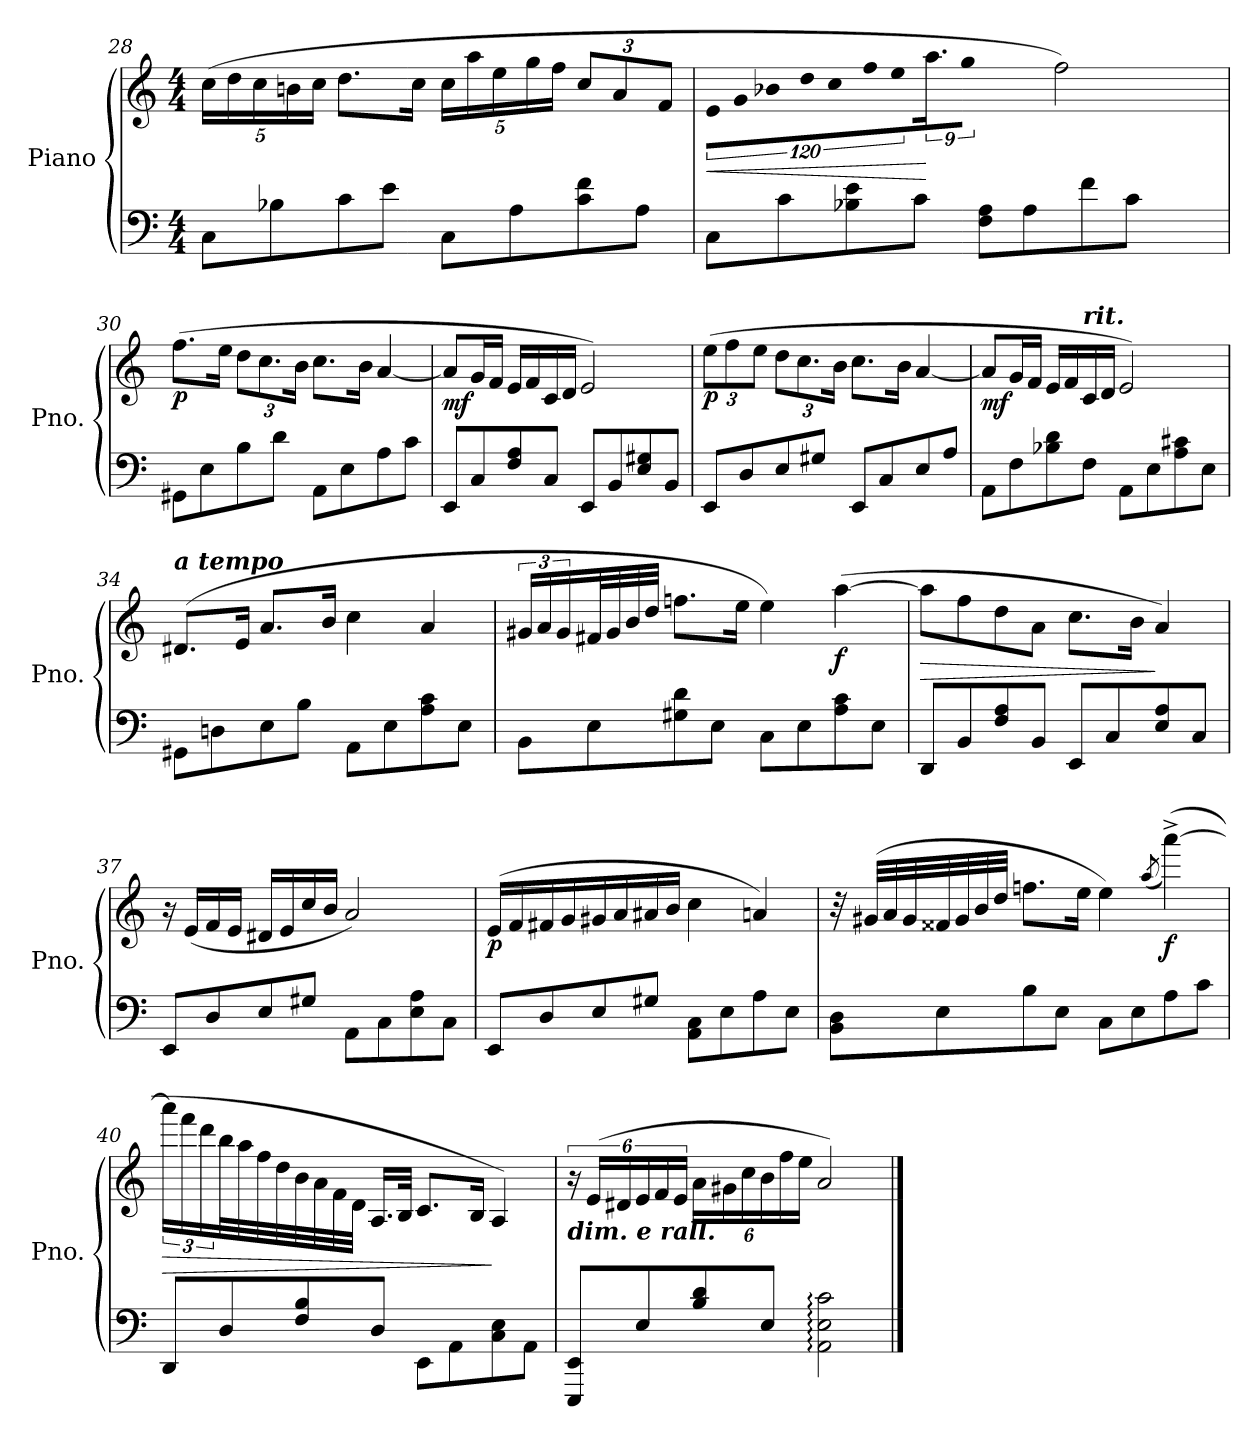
**kern	**kern	**dynam
*part1	*part1	*part1
*staff2	*staff1	*staff1/2
*I"Piano	*	*
*I'Pno.	*	*
!!LO:LB:g=z
*clefF4	*clefG2	*
*k[]	*k[]	*
*M4/4	*M4/4	*
=28	=28	=28
!	!	!LO:DY:b
8C\L	(20cc\LL	other-dynamics
.	20dd\	.
.	20cc\	.
8B-X\	.	.
.	20bn\	.
.	20cc\JJ	.
8c\	8.dd\L	.
8e\J	.	.
.	16cc\Jk	.
8C\L	20cc\LL	.
.	20aa\	.
.	20ee\	.
8A\	.	.
.	20gg\	.
.	20ff\JJ	.
8c\ 8f\	12cc/L	.
.	12a/	.
8A\J	.	.
.	12f/J	.
=29	=29	=29
!	!LO:N:vis=16	!LO:HP:b
8C\L	1920%107e\LL	<
!	!LO:N:vis=16	!
.	1920%107g\	.
!	!LO:N:vis=16	!
.	1920%107b-X\	.
8c\	.	.
!	!LO:N:vis=16	!
.	1920%107dd\	.
!	!LO:N:vis=16	!
.	1920%107cc\	.
8B-X\ 8e\	.	.
!	!LO:N:vis=16	!
.	1920%107ff\	.
!	!LO:N:vis=16	!
.	1920%107ee\	.
8c\J	.	.
.	18.aa\	[
!	!LO:N:vis=32	!
.	1920%53gg\JJk	.
8F\ 8A\L	.	.
.	2ff\)	.
8A\	.	.
8f\	.	.
8c\J	.	.
960ryy	.	.
=30	=30	=30
!	!	!LO:DY:b
8GG#X\L	(8.ff\L	p
8E\	.	.
.	16ee\Jk	.
8B\	12dd\L	.
.	12.cc\	.
8d\J	.	.
.	24b\Jk	.
8AA\L	8.cc\L	.
8E\	.	.
.	16b\Jk	.
8A\	[4a/	.
8c\J	.	.
!!LO:LB:g=z
=31	=31	=31
!	!	!LO:DY:b
8EE/L	8a/L]	mf
8C/	16g/L	.
.	16f/JJ	.
8F/ 8A/	16e/LL	.
.	16f/	.
8C/J	16c/	.
.	16d/JJ	.
8EE/L	2e/)	.
8BB/	.	.
8E/ 8G#X/	.	.
8BB/J	.	.
=32	=32	=32
!	!	!LO:DY:b
8EE/L	(12ee\L	p
.	12ff\	.
8D/	.	.
.	12ee\J	.
8E/	12dd\L	.
.	12.cc\	.
8G#X/J	.	.
.	24b\Jk	.
8EE/L	8.cc\L	.
8C/	.	.
.	16b\Jk	.
8E/	[4a/	.
8A/J	.	.
=33	=33	=33
!	!	!LO:DY:b
8AA\L	8a/L]	mf
8F\	16g/L	.
.	16f/JJ	.
8B-X\ 8d\	16e/LL	.
.	16f/	.
!	!LO:TX:a:Bi:t=rit.	!
8F\J	16c/	.
.	16d/JJ	.
8AA\L	2e/)	.
8E\	.	.
8A\ 8c#X\	.	.
8E\J	.	.
=34	=34	=34
!	!LO:TX:a:Bi:t=a tempo	!
8GG#X\L	(8.d#X/L	.
8Dn\	.	.
.	16e/Jk	.
8E\	8.a/L	.
8B\J	.	.
.	16b/Jk	.
8AA\L	4cc\	.
8E\	.	.
8A\ 8c\	4a/	.
8E\J	.	.
!!LO:LB:g=z
=35	=35	=35
!	!	!LO:DY:b
8BB\L	24g#X/LL	other-dynamics
.	24a/	.
.	24g#/	.
8E\	32f#X/L	.
.	32g#/	.
.	32b/	.
.	32dd/JJJ	.
8G#X\ 8d\	8.ffn\L	.
8E\J	.	.
.	16ee\Jk	.
8C\L	4ee\)	.
8E\	.	.
!	!	!LO:DY:b
8A\ 8c\	([4aa\	f
8E\J	.	.
=36	=36	=36
!	!	!LO:HP:b
8DD/L	8aa\L]	>
8BB/	8ff\	.
8F/ 8A/	8dd\	.
8BB/J	8a\J	.
8EE/L	8.cc\L	.
8C/	.	.
.	16b\Jk	.
8E/ 8A/	4a/)	]
8C/J	.	.
=37	=37	=37
8EE/L	16r	.
.	(16e/LL	.
8D/	16f/	.
.	16e/JJ	.
8E/	16d#X/LL	.
.	16e/	.
8G#X/J	16cc/	.
.	16b/JJ	.
8AA\L	2a/)	.
8C\	.	.
8E\ 8A\	.	.
8C\J	.	.
!!LO:PB:g=z
=38	=38	=38
!	!	!LO:DY:b
8EE/L	(16e/LL	p
.	16f/	.
8D/	16f#X/	.
.	16g/	.
8E/	16g#X/	.
.	16a/	.
8G#X/J	16a#X/	.
.	16b/JJ	.
8AA\ 8C\L	4cc\	.
8E\	.	.
8A\	4an/)	.
8E\J	.	.
=39	=39	=39
8BB\ 8D\L	32r	.
!	!	!LO:DY:b
.	(32g#X/LLL	other-dynamics
.	32a/	.
.	32g#/	.
8E\	32f##X/	.
.	32g#/	.
.	32b/	.
.	32dd/JJJ	.
8B\	8.ffn\L	.
8E\J	.	.
.	16ee\Jk	.
8C\L	4ee\)	.
8E\	.	.
.	(>8qaa/	.
!	!	!LO:DY:b
8A\	([4aaa^\)	f
8c\J	.	.
!!LO:LB:g=z
=40	=40	=40
!	!	!LO:HP:b
8DD/L	24aaa\LL]	>
.	24fff\	.
.	24ddd\	.
8D/	32bb\L	.
.	32aa\	.
.	32ff\	.
.	32dd\	.
8F/ 8B/	32b\	.
.	32a\	.
.	32f\	.
.	32d\JJJ	.
8D/J	16.A/LL	.
.	32B/JJk	.
8EE\L	8.c/L	.
8AA\	.	.
.	16B/Jk	.
8C\ 8E\	4A/)	]
8AA\J	.	.
=41	=41	=41
!	!LO:TX:b:Bi:t=dim. e rall.	!
8EEE/ 8EE/L	24r	.
.	(24e/LL	.
.	24d#X/	.
8E/	24e/	.
.	24f/	.
.	24e/JJ	.
8B/ 8d/	24a\LL	.
.	24g#X\	.
.	24cc\	.
8E/J	24b\	.
.	24ff\	.
.	24ee\JJ	.
2AA\: 2E\: 2c\:	2a/)	.
==	==	==
*-	*-	*-
